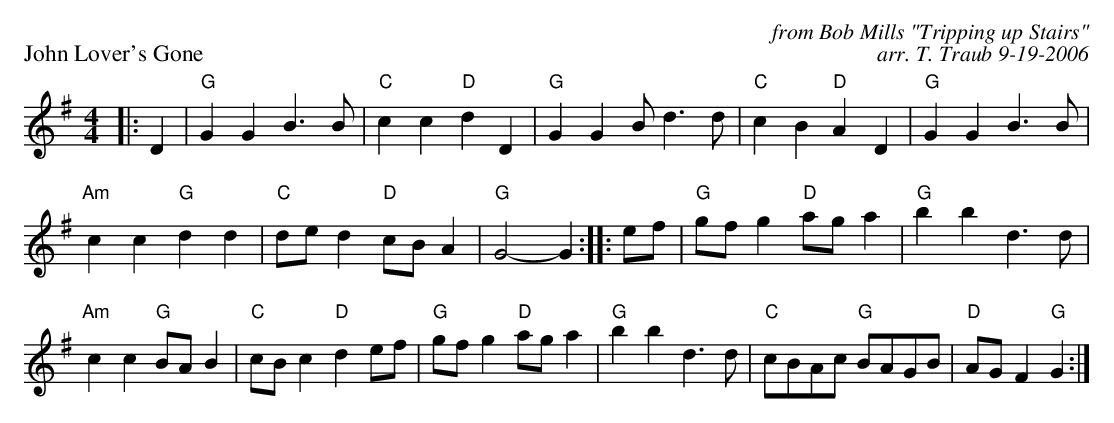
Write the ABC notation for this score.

X:1
P: John Lover's Gone
C: from Bob Mills "Tripping up Stairs"
C: arr. T. Traub 9-19-2006
M: 4/4
L: 1/8
K: G
|: D2 |"G"G2 G2 B3 B|"C"c2 c2 "D"d2 D2|"G"G2 G2 B d3 d|"C"c2 B2 "D"A2 D2|"G"G2 G2 B3 B|
"Am"c2 c2 "G"d2 d2|"C"de d2 "D"cB A2|"G"G4-G2 :||: ef|"G"gf g2 "D"ag a2 |"G"b2 b2 d3 d|
"Am"c2 c2 "G"BA B2|"C"cB c2 "D"d2 ef|"G"gf g2 "D"ag a2 |"G"b2 b2 d3 d|"C"cBAc "G"BAGB |"D"AG F2 "G"G2 :|
